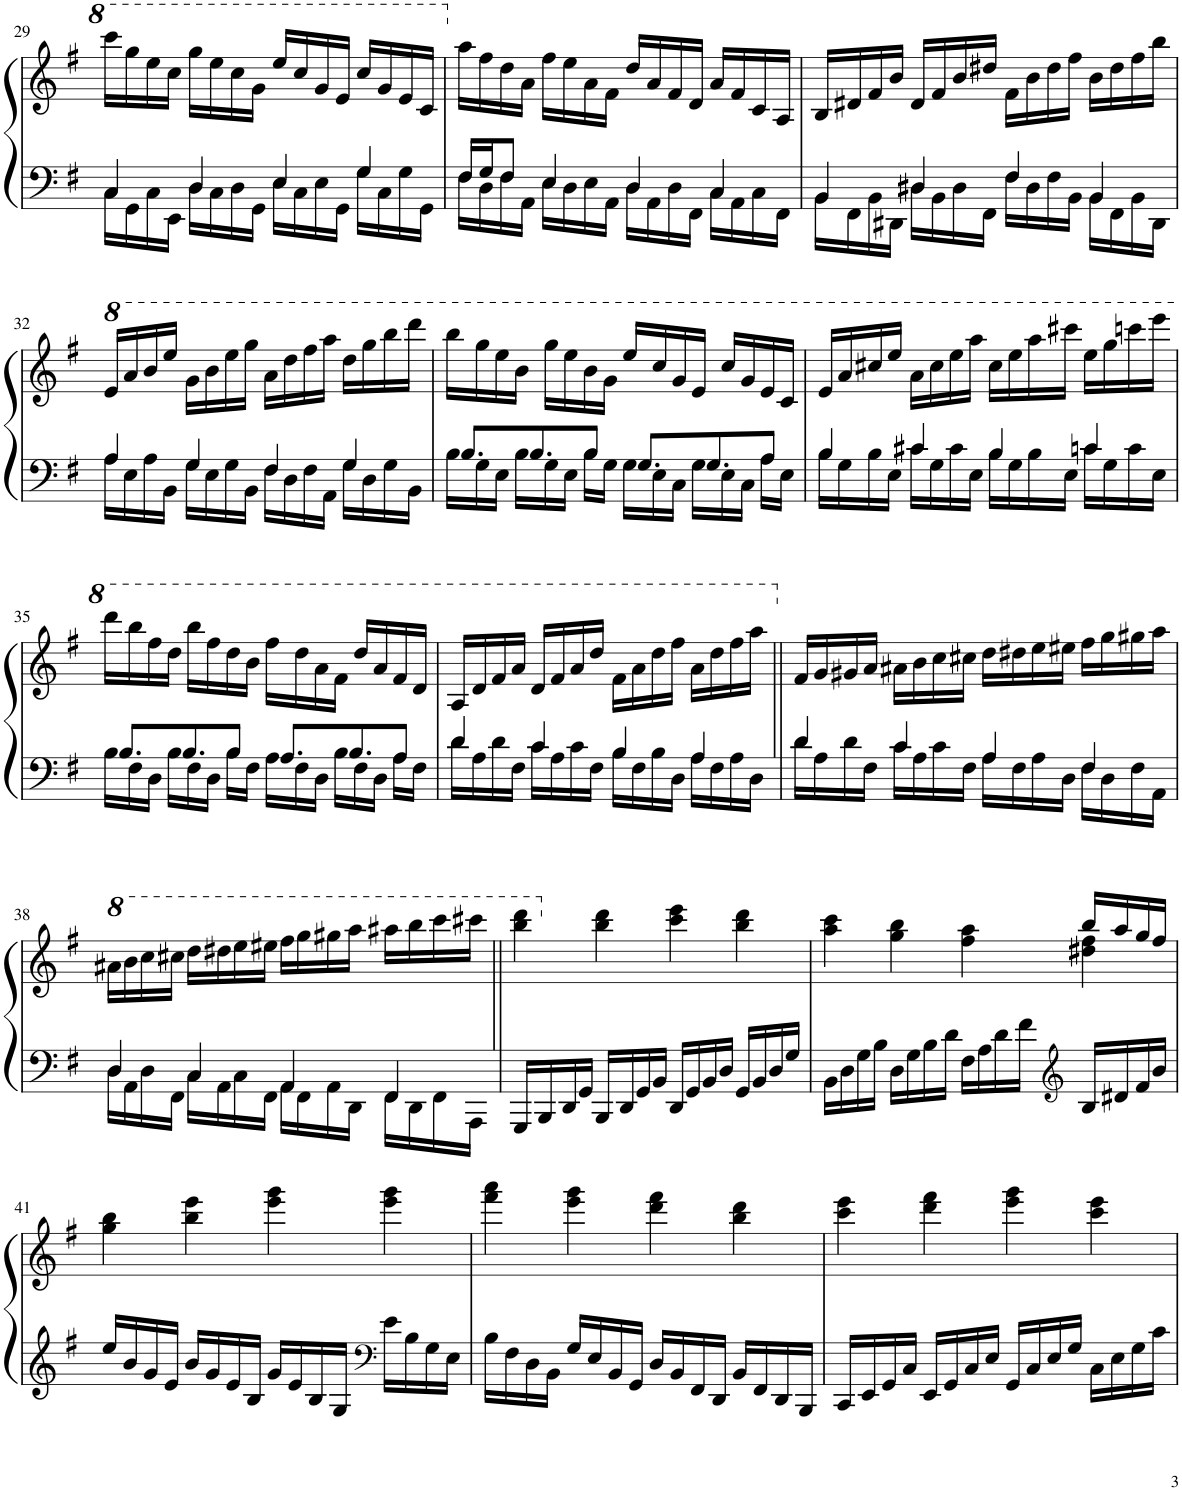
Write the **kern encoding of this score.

**kern	**kern
*part1	*part1
*staff2	*staff1
*I"Piano	*
*I'Pno.	*
!!LO:PB:g=z
*clefF4	*clefG2
*k[f#]	*k[f#]
*M4/4	*M4/4
=29	=29
*^	*
4C/	16C\LL	16cccc\LL
.	16GG\	16ggg\
.	16C\	16eee\
.	16EE\JJ	16ccc\JJ
4D/	16D\LL	16ggg\LL
.	16C\	16eee\
.	16D\	16ccc\
.	16GG\JJ	16gg\JJ
4E/	16E\LL	16eee/LL
.	16C\	16ccc/
.	16E\	16gg/
.	16GG\JJ	16ee/JJ
4G/	16G\LL	16ccc/LL
.	16C\	16gg/
.	16G\	16ee/
.	16GG\JJ	16cc/JJ
=30	=30	=30
16F#/LL	16F#\LL	16aa\LL
16G/J	16D\	16ff#\
8F#/J	16F#\	16dd\
.	16AA\JJ	16a\JJ
4E/	16E\LL	16ff#\LL
.	16D\	16ee\
.	16E\	16a\
.	16AA\JJ	16f#\JJ
4D/	16D\LL	16dd/LL
.	16AA\	16a/
.	16D\	16f#/
.	16FF#\JJ	16d/JJ
4C/	16C\LL	16a/LL
.	16AA\	16f#/
.	16C\	16c/
.	16FF#\JJ	16A/JJ
=31	=31	=31
4BB/	16BB\LL	16B/LL
.	16FF#\	16d#X/
.	16BB\	16f#/
.	16DD#X\JJ	16b/JJ
4D#X/	16D#\LL	16d#/LL
.	16BB\	16f#/
.	16D#\	16b/
.	16FF#\JJ	16dd#X/JJ
4F#/	16F#\LL	16f#\LL
.	16D#\	16b\
.	16F#\	16dd#\
.	16BB\JJ	16ff#\JJ
4BB/	16BB\LL	16b\LL
.	16FF#\	16dd#\
.	16BB\	16ff#\
.	16DD#\JJ	16bb\JJ
!!LO:LB:g=z
=32	=32	=32
*	*	*8va
4A/	16A\LL	16ee/LL
.	16E\	16aa/
.	16A\	16bb/
.	16BB\JJ	16eee/JJ
4G/	16G\LL	16gg\LL
.	16E\	16bb\
.	16G\	16eee\
.	16BB\JJ	16ggg\JJ
4F#/	16F#\LL	16aa\LL
.	16D\	16ddd\
.	16F#\	16fff#\
.	16AA\JJ	16aaa\JJ
4G/	16G\LL	16ddd\LL
.	16D\	16ggg\
.	16G\	16bbb\
.	16BB\JJ	16dddd\JJ
=33	=33	=33
8.B/L	16B\LL	16bbb\LL
.	16G\	16ggg\
.	16E\JJ	16eee\
8.B/	16B\LL	16bb\JJ
.	16G\	16ggg\LL
.	16E\JJ	16eee\
8B/J	16B\LL	16bb\
.	16G\JJ	16gg\JJ
8.G/L	16G\LL	16eee/LL
.	16E\	16ccc/
.	16C\JJ	16gg/
8.G/	16G\LL	16ee/JJ
.	16E\	16ccc/LL
.	16C\JJ	16gg/
8A/J	16A\LL	16ee/
.	16E\JJ	16cc/JJ
=34	=34	=34
4B/	16B\LL	16ee/LL
.	16G\	16aa/
.	16B\	16ccc#X/
.	16E\JJ	16eee/JJ
4c#X/	16c#\LL	16aa\LL
.	16G\	16ccc#\
.	16c#\	16eee\
.	16E\JJ	16aaa\JJ
4B/	16B\LL	16ccc#\LL
.	16G\	16eee\
.	16B\	16aaa\
.	16E\JJ	16cccc#X\JJ
4cn/	16c\LL	16eee\LL
.	16G\	16ggg\
.	16c\	16ccccn\
.	16E\JJ	16eeee\JJ
!!LO:LB:g=z
=35	=35	=35
8.B/L	16B\LL	16dddd\LL
.	16F#\	16bbb\
.	16D\JJ	16fff#\
8.B/	16B\LL	16ddd\JJ
.	16F#\	16bbb\LL
.	16D\JJ	16fff#\
8B/J	16B\LL	16ddd\
.	16F#\JJ	16bb\JJ
8.A/L	16A\LL	16fff#\LL
.	16F#\	16ddd\
.	16D\JJ	16aa\
8.B/	16B\LL	16ff#\JJ
.	16F#\	16ddd/LL
.	16D\JJ	16aa/
8A/J	16A\LL	16ff#/
.	16F#\JJ	16dd/JJ
=36	=36	=36
4d/	16d\LL	16a/LL
.	16A\	16dd/
.	16d\	16ff#/
.	16F#\JJ	16aa/JJ
4c/	16c\LL	16dd/LL
.	16A\	16ff#/
.	16c\	16aa/
.	16F#\JJ	16ddd/JJ
4B/	16B\LL	16ff#\LL
.	16F#\	16aa\
.	16B\	16ddd\
.	16D\JJ	16fff#\JJ
4A/	16A\LL	16aa\LL
.	16F#\	16ddd\
.	16A\	16fff#\
.	16D\JJ	16aaa\JJ
=37||	=37||	=37||
*	*	*X8va
4d/	16d\LL	16f#/LL
.	16A\	16g/
.	16d\	16g#X/
.	16F#\JJ	16a/JJ
4c/	16c\LL	16a#X\LL
.	16A\	16b\
.	16c\	16cc\
.	16F#\JJ	16cc#X\JJ
4A/	16A\LL	16dd\LL
.	16F#\	16dd#X\
.	16A\	16ee\
.	16D\JJ	16ee#X\JJ
4F#/	16F#\LL	16ff#\LL
.	16D\	16gg\
.	16F#\	16gg#X\
.	16AA\JJ	16aa\JJ
!!LO:LB:g=z
=38	=38	=38
*	*	*8va
4D/	16D\LL	16aa#X\LL
.	16AA\	16bb\
.	16D\	16ccc\
.	16FF#\JJ	16ccc#X\JJ
4C/	16C\LL	16ddd\LL
.	16AA\	16ddd#X\
.	16C\	16eee\
.	16FF#\JJ	16eee#X\JJ
4AA/	16AA\LL	16fff#\LL
.	16FF#\	16ggg\
.	16AA\	16ggg#X\
.	16DD\JJ	16aaa\JJ
4FF#/	16FF#\LL	16aaa#X\LL
.	16DD\	16bbb\
.	16FF#\	16cccc\
.	16AAA\JJ	16cccc#X\JJ
*v	*v	*
=39||	=39||
16GGG/LL	4bbb\ 4dddd\
16BBB/	.
16DD/	.
16GG/JJ	.
*	*X8va
16BBB/LL	4bb\ 4ddd\
16DD/	.
16GG/	.
16BB/JJ	.
16DD/LL	4ccc\ 4eee\
16GG/	.
16BB/	.
16D/JJ	.
16GG/LL	4bb\ 4ddd\
16BB/	.
16D/	.
16G/JJ	.
=40	=40
*	*^
16BB\LL	4aa\ 4ccc\	2.ryy
16D\	.	.
16G\	.	.
16B\JJ	.	.
16D\LL	4gg\ 4bb\	.
16G\	.	.
16B\	.	.
16d\JJ	.	.
16F#\LL	4ff#\ 4aa\	.
16A\	.	.
16d\	.	.
16f#\JJ	.	.
*clefG2	*	*
16B/LL	16bb/LL	4dd#X\ 4ff#\
16d#X/	16aa/	.
16f#/	16gg/	.
16b/JJ	16ff#/JJ	.
*	*v	*v
!!LO:LB:g=z
=41	=41
16ee/LL	4gg\ 4bb\
16b/	.
16g/	.
16e/JJ	.
16b/LL	4bb\ 4eee\
16g/	.
16e/	.
16B/JJ	.
16g/LL	4eee\ 4ggg\
16e/	.
16B/	.
16G/JJ	.
*clefF4	*
16e\LL	4eee\ 4ggg\
16B\	.
16G\	.
16E\JJ	.
=42	=42
16B\LL	4fff#\ 4aaa\
16F#\	.
16D\	.
16BB\JJ	.
16G/LL	4eee\ 4ggg\
16E/	.
16BB/	.
16GG/JJ	.
16D/LL	4ddd\ 4fff#\
16BB/	.
16FF#/	.
16DD/JJ	.
16BB/LL	4bb\ 4ddd\
16FF#/	.
16DD/	.
16BBB/JJ	.
=43	=43
16CC/LL	4ccc\ 4eee\
16EE/	.
16GG/	.
16C/JJ	.
16EE/LL	4ddd\ 4fff#\
16GG/	.
16C/	.
16E/JJ	.
16GG/LL	4eee\ 4ggg\
16C/	.
16E/	.
16G/JJ	.
16C\LL	4ccc\ 4eee\
16E\	.
16G\	.
16c\JJ	.
=	=
*-	*-
